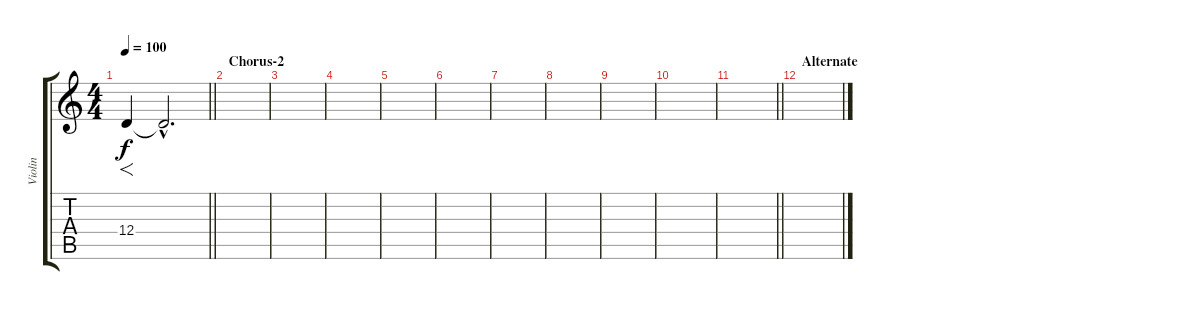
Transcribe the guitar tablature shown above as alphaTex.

\track ("Violin" "Violin") {instrument violin}
\staff {score tabs}
\tuning (E4 B3 G3 D3 A2 E2) {hide}
\ts (4 4)
\tempo 100
\clef g2
\barLineRight lightlight
\ks c
12.4.4{f dy f} 12.4{hac t}.2{d} |
\section ("" "Chorus-2")
|
|
|
|
|
|
|
|
|
\barLineRight lightlight
|
\section ("" "Alternate")
